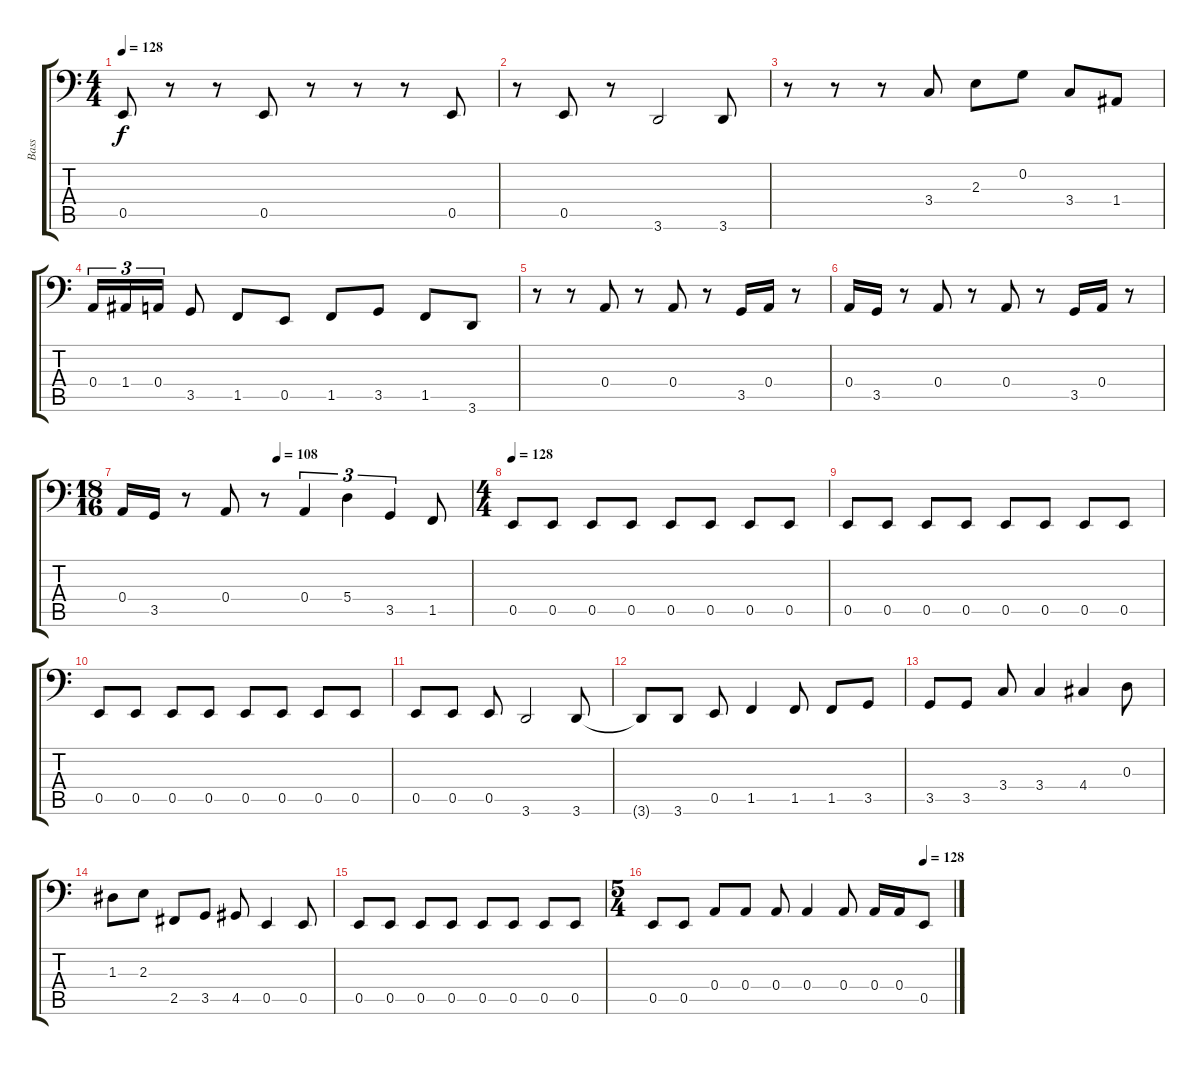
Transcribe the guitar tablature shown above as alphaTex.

\track ("Bass" "Bass") {instrument electricbassfinger}
\staff {score tabs}
\tuning (C3 G2 D2 A1 E1 B0) {hide}
\ts (4 4)
\tempo 128
\clef f4
\ks c
0.5.8{dy f} r.8 r.8 0.5.8 r.8 r.8 r.8 0.5.8 |
r.8 0.5.8 r.8 3.6.2 3.6.8 |
r.8 r.8 r.8 3.4.8 2.3.8 0.2.8 3.4.8 1.4.8 |
0.4.16{tu (3 2)} 1.4.16{tu (3 2)} 0.4.16{tu (3 2)} 3.5.8 1.5.8 0.5.8 1.5.8 3.5.8 1.5.8 3.6.8 |
r.8 r.8 0.4.8 r.8 0.4.8 r.8 3.5.16 0.4.16 r.8 |
0.4.16 3.5.16 r.8 0.4.8 r.8 0.4.8 r.8 3.5.16 0.4.16 r.8 |
\ts (18 16)
\tempo (108 0.4444444444444444)
0.4.16 3.5.16 r.8 0.4.8 r.8 0.4.4{tu (3 2)} 5.4.4{tu (3 2)} 3.5.4{tu (3 2)} 1.5.8 |
\ts (4 4)
\tempo 128
0.5.8 0.5.8 0.5.8 0.5.8 0.5.8 0.5.8 0.5.8 0.5.8 |
0.5.8 0.5.8 0.5.8 0.5.8 0.5.8 0.5.8 0.5.8 0.5.8 |
0.5.8 0.5.8 0.5.8 0.5.8 0.5.8 0.5.8 0.5.8 0.5.8 |
0.5.8 0.5.8 0.5.8 3.6.2 3.6.8 |
3.6{t}.8 3.6.8 0.5.8 1.5.4 1.5.8 1.5.8 3.5.8 |
3.5.8 3.5.8 3.4.8 3.4.4 4.4.4 0.3.8 |
1.3.8 2.3.8 2.5.8 3.5.8 4.5.8 0.5.4 0.5.8 |
0.5.8 0.5.8 0.5.8 0.5.8 0.5.8 0.5.8 0.5.8 0.5.8 |
\ts (5 4)
\tempo (128 0.9)
0.5.8 0.5.8 0.4.8 0.4.8 0.4.8 0.4.4 0.4.8 0.4.16 0.4.16 0.5.8
